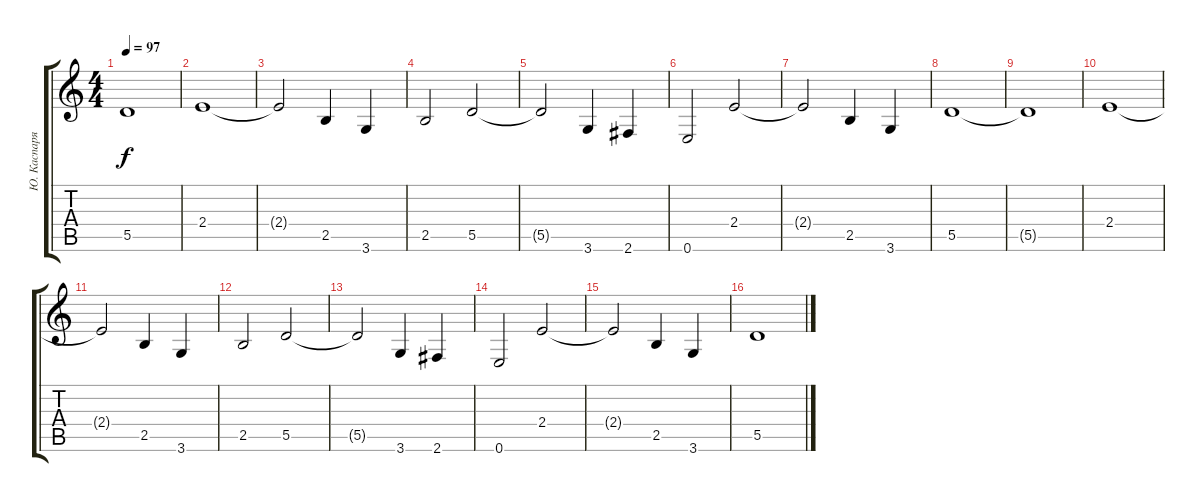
\track ("Ю. Каспарян" "Ю. Каспаря") {instrument electricguitarclean}
\staff {score tabs}
\tuning (E4 B3 G3 D3 A2 E2) {hide}
\ts (4 4)
\tempo 97
\clef g2
\ks c
5.5{t}.1{dy f} |
2.4.1 |
2.4{t}.2 2.5.4 3.6.4 |
2.5.2 5.5.2 |
5.5{t}.2 3.6.4 2.6.4 |
0.6.2 2.4.2 |
2.4{t}.2 2.5.4 3.6.4 |
5.5.1 |
5.5{t}.1 |
2.4.1 |
2.4{t}.2 2.5.4 3.6.4 |
2.5.2{volume 0} 5.5.2 |
5.5{t}.2 3.6.4 2.6.4 |
0.6.2 2.4.2 |
2.4{t}.2 2.5.4 3.6.4 |
5.5.1
